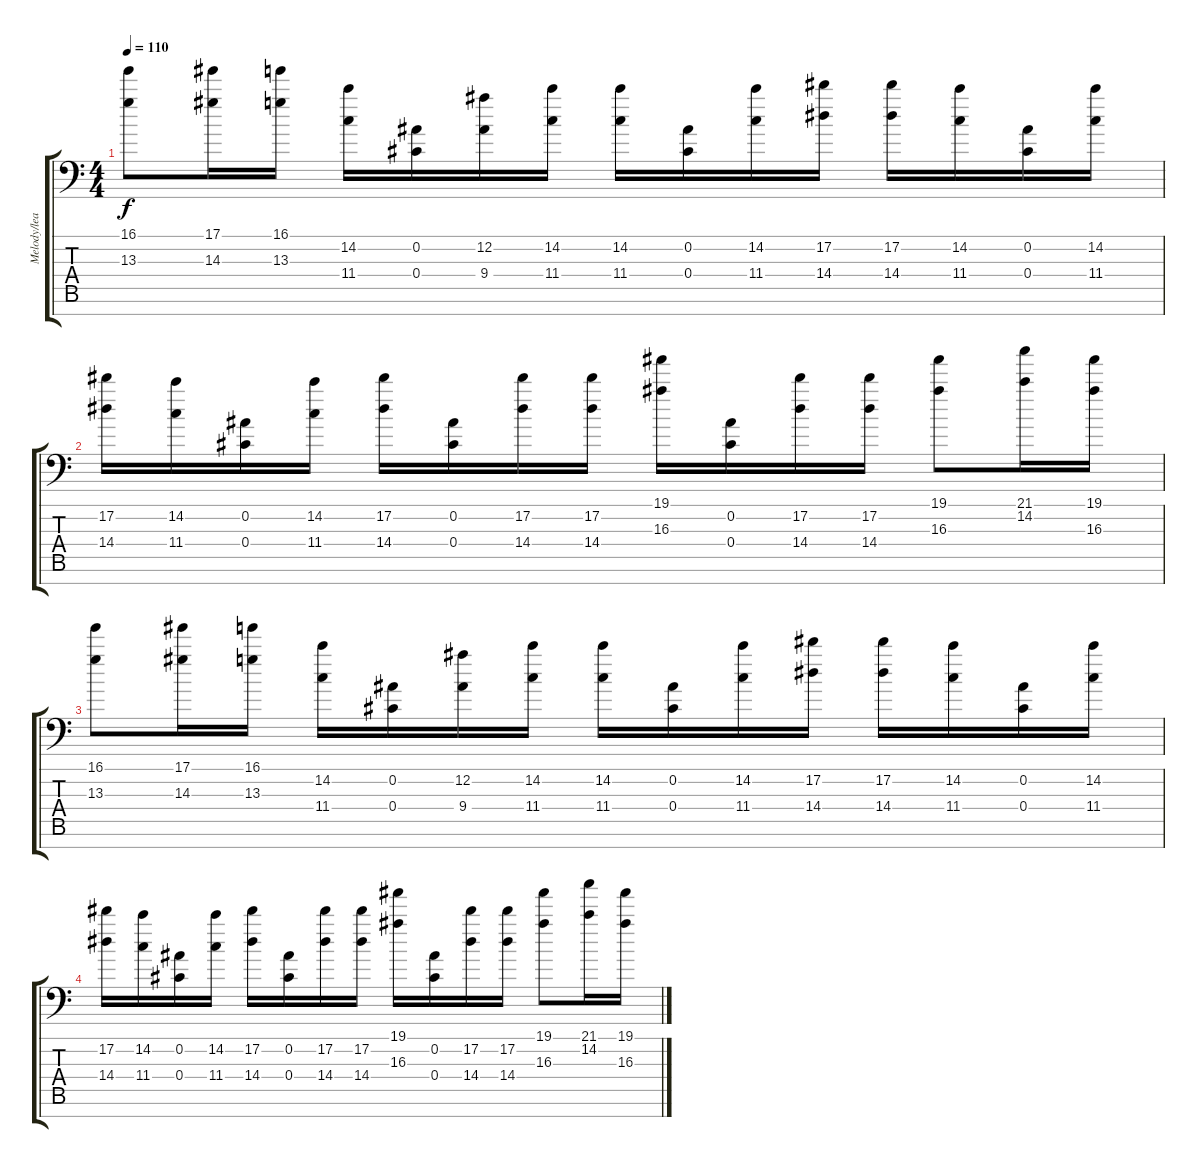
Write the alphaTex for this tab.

\track ("Melody/lead guitar." "Melody/lea") {instrument distortionguitar}
\staff {score tabs}
\tuning (Eb4 Bb3 Gb3 Db3 Ab2 Eb2 Ab1) {hide}
\ts (4 4)
\tempo 110
\clef f4
\ks c
(16.1 13.3).8{dy f} (17.1 14.3).16 (16.1 13.3).16 (14.2 11.4).16 (0.2 0.4).16 (12.2 9.4).16 (14.2 11.4).16 (14.2 11.4).16 (0.2 0.4).16 (14.2 11.4).16 (17.2 14.4).16 (17.2 14.4).16 (14.2 11.4).16 (0.2 0.4).16 (14.2 11.4).16 |
(17.2 14.4).16 (14.2 11.4).16 (0.2 0.4).16 (14.2 11.4).16 (17.2 14.4).16 (0.2 0.4).16 (17.2 14.4).16 (17.2 14.4).16 (19.1 16.3).16 (0.2 0.4).16 (17.2 14.4).16 (17.2 14.4).16 (19.1 16.3).8 (21.1 14.2).16 (19.1 16.3).16 |
(16.1 13.3).8 (17.1 14.3).16 (16.1 13.3).16 (14.2 11.4).16 (0.2 0.4).16 (12.2 9.4).16 (14.2 11.4).16 (14.2 11.4).16 (0.2 0.4).16 (14.2 11.4).16 (17.2 14.4).16 (17.2 14.4).16 (14.2 11.4).16 (0.2 0.4).16 (14.2 11.4).16 |
(17.2 14.4).16 (14.2 11.4).16 (0.2 0.4).16 (14.2 11.4).16 (17.2 14.4).16 (0.2 0.4).16 (17.2 14.4).16 (17.2 14.4).16 (19.1 16.3).16 (0.2 0.4).16 (17.2 14.4).16 (17.2 14.4).16 (19.1 16.3).8 (21.1 14.2).16 (19.1 16.3).16
